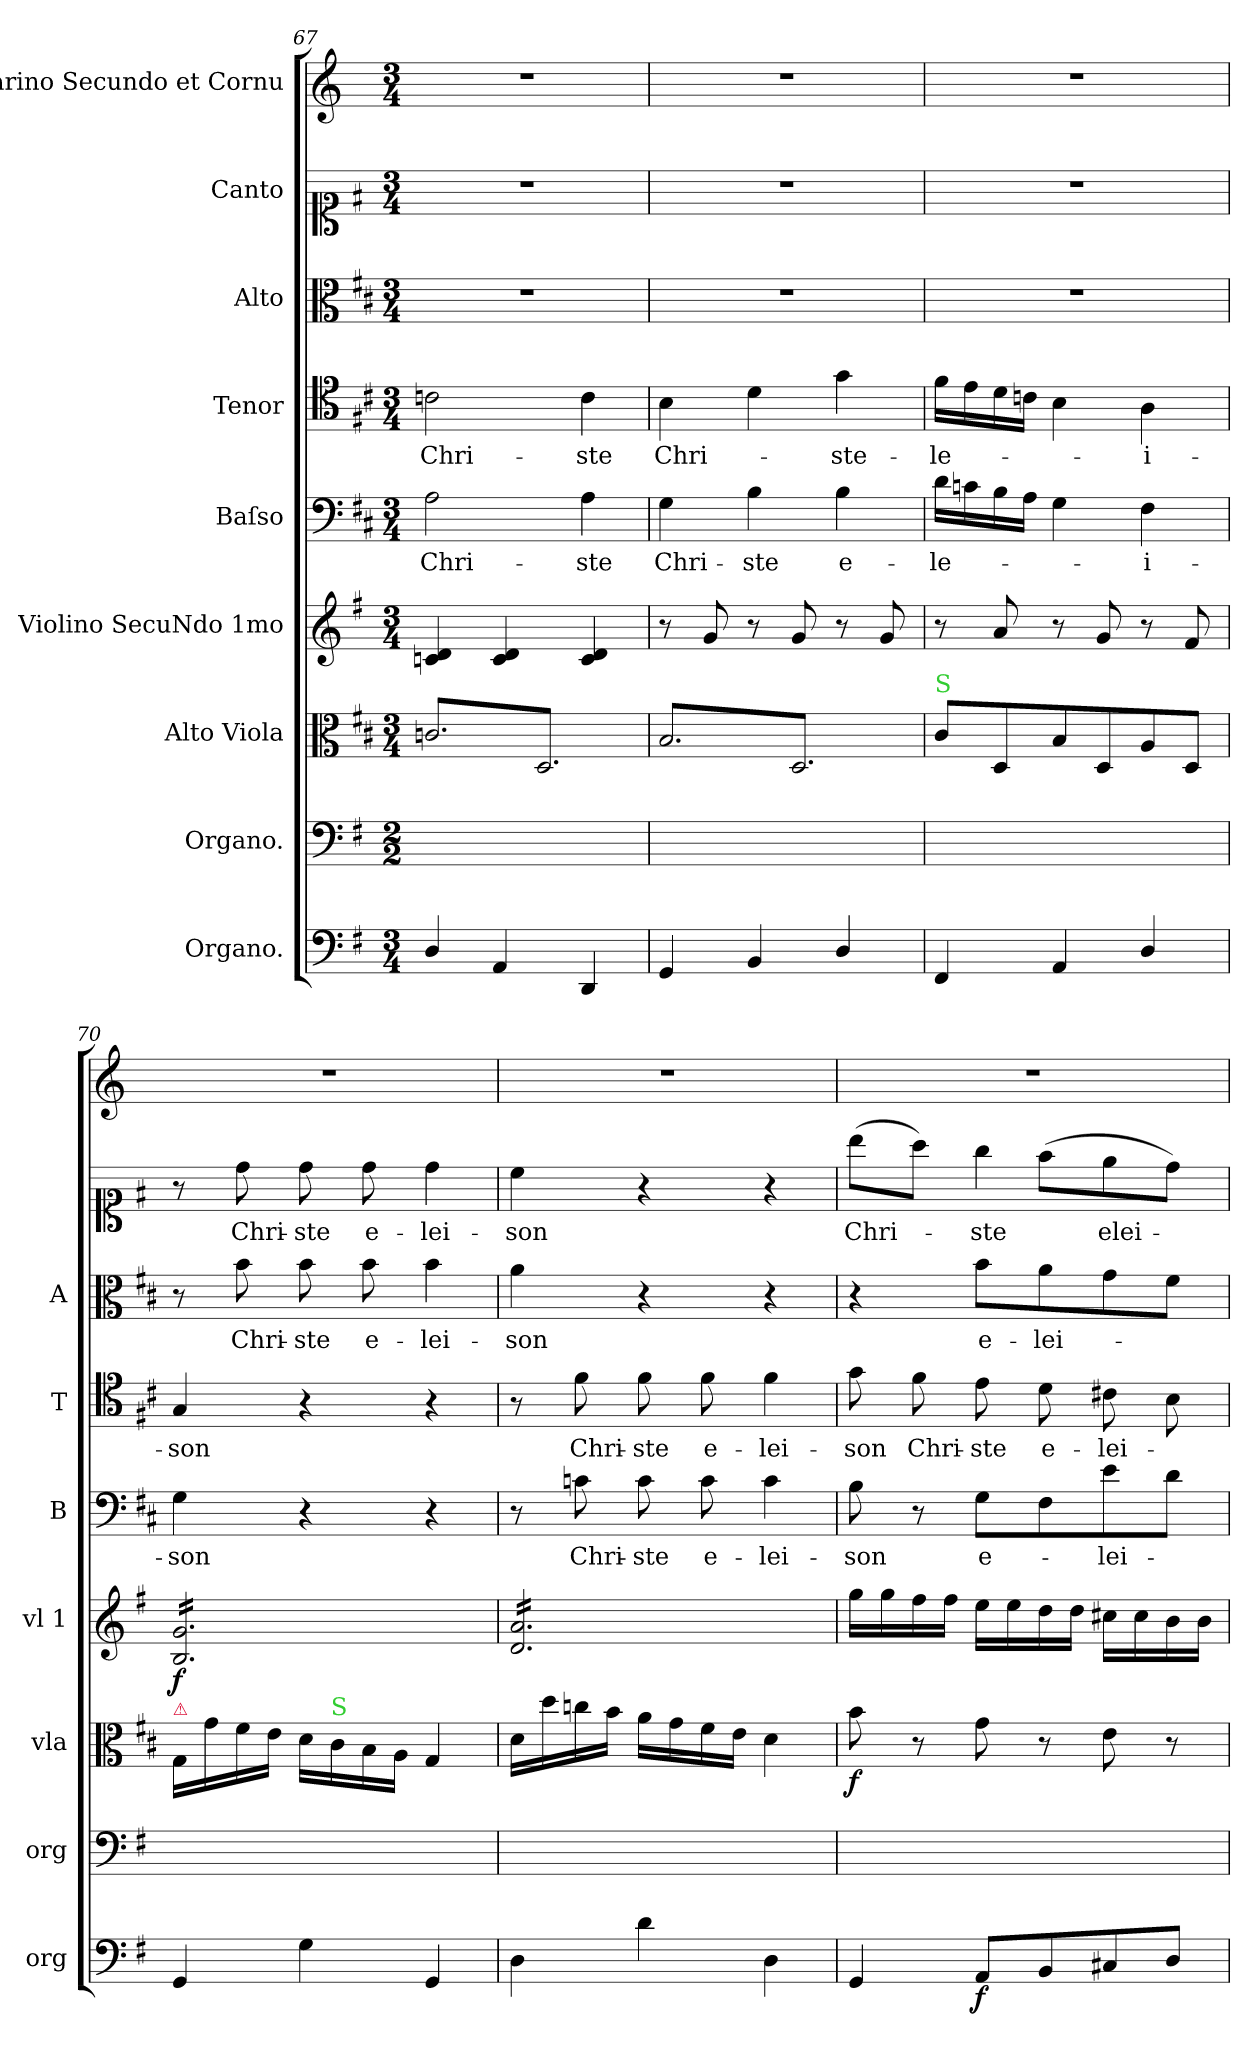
**kern	**dynam	**kern	**kern	**dynam	**kern	**dynam	**kern	**text	**kern	**text	**kern	**text	**kern	**text	**kern
*part9	*part9	*part8	*part7	*part7	*part6	*part6	*part5	*part5	*part4	*part4	*part3	*part3	*part2	*part2	*part1
*staff9	*staff9	*staff8	*staff7	*staff7	*staff6	*staff6	*staff5	*staff5	*staff4	*staff4	*staff3	*staff3	*staff2	*staff2	*staff1
*I"Organo.	*	*I"Organo.	*I"Alto Viola	*	*I"Violino SecuNdo 1mo	*	*I"Baſso	*	*I"Tenor	*	*I"Alto	*	*I"Canto	*	*I"Clarino Secundo et Cornu
*I'org	*	*I'org	*I'vla	*	*I'vl 1	*	*I'B	*	*I'T	*	*I'A	*	*	*	*
*clefF4	*	*clefF4	*clefC3	*	*clefG2	*	*clefF4	*	*clefC4	*	*clefC3	*	*clefC1	*	*clefG2
*	*	*	*	*	*	*	*	*	*	*	*	*	*	*	*ITrd6c10
*k[f#]	*	*k[f#]	*k[f#c#]	*	*k[f#]	*	*k[f#c#]	*	*k[f#c#]	*	*k[f#c#]	*	*k[f#]	*	*k[f#c#]
*M3/4	*	*M2/2	*M3/4	*	*M3/4	*	*M3/4	*	*M3/4	*	*M3/4	*	*M3/4	*	*M3/4
=67	=67	=67	=67	=67	=67	=67	=67	=67	=67	=67	=67	=67	=67	=67	=67
!	!	!	!	!	!	!	!	!LO:LY:i	!	!LO:LY:i	!	!	!	!	!
*	*	*	*tremolo	*	*	*	*	*	*	*	*	*	*	*	*
4D/	.	2.ryy	8cn/L	.	4cn/ 4d/	.	2A\	Chri-	2cn\	Chri-	2.r	.	2.r	.	2.r
.	.	.	8D/	.	.	.	.	.	.	.	.	.	.	.	.
4AA/	.	.	8cn/	.	4c/ 4d/	.	.	.	.	.	.	.	.	.	.
.	.	.	8D/	.	.	.	.	.	.	.	.	.	.	.	.
!	!	!	!	!	!	!	!	!LO:LY:i	!	!LO:LY:i	!	!	!	!	!
4DD/	.	.	8cn/	.	4c/ 4d/	.	4A\	-ste	4c\	-ste	.	.	.	.	.
.	.	.	8D/J	.	.	.	.	.	.	.	.	.	.	.	.
=68	=68	=68	=68	=68	=68	=68	=68	=68	=68	=68	=68	=68	=68	=68	=68
!	!	!	!	!	!	!	!	!LO:LY:i	!	!LO:LY:i	!	!	!	!	!
4GG/	.	2.ryy	8B/L	.	8r	.	4G\	Chri-	4B\	Chri-	2.r	.	2.r	.	2.r
.	.	.	8D/	.	8g/	.	.	.	.	.	.	.	.	.	.
!	!	!	!	!	!	!	!	!LO:LY:i	!	!	!	!	!	!	!
4BB/	.	.	8B/	.	8r	.	4B\	-ste	4d\	.	.	.	.	.	.
.	.	.	8D/	.	8g/	.	.	.	.	.	.	.	.	.	.
!	!	!	!	!	!	!	!	!	!	!LO:LY:i	!	!	!	!	!
4D/	.	.	8B/	.	8r	.	4B\	e-	4g\	-ste-	.	.	.	.	.
.	.	.	8D/J	.	8g/	.	.	.	.	.	.	.	.	.	.
*	*	*	*Xtremolo	*	*	*	*	*	*	*	*	*	*	*	*
=69	=69	=69	=69	=69	=69	=69	=69	=69	=69	=69	=69	=69	=69	=69	=69
!	!	!	!LO:TX:a:color=limegreen:t=S	!	!	!	!	!	!	!	!	!	!	!	!
4FF#/	.	2.ryy	8c#/L	.	8r	.	16d\LL	-le-	16f#\LL	-le-	2.r	.	2.r	.	2.r
.	.	.	.	.	.	.	16cn\	.	16e\	.	.	.	.	.	.
.	.	.	8D/	.	8a/	.	16B\	.	16d\	.	.	.	.	.	.
.	.	.	.	.	.	.	16A\JJ	.	16cn\JJ	.	.	.	.	.	.
4AA/	.	.	8B/	.	8r	.	4G\	.	4B\	.	.	.	.	.	.
.	.	.	8D/	.	8g/	.	.	.	.	.	.	.	.	.	.
4D/	.	.	8A/	.	8r	.	4F#\	-i-	4A\	-i-	.	.	.	.	.
.	.	.	8D/J	.	8f#/	.	.	.	.	.	.	.	.	.	.
=70	=70	=70	=70	=70	=70	=70	=70	=70	=70	=70	=70	=70	=70	=70	=70
!	!	!	!LO:TX:a:color=crimson:t=⚠	!	!	!	!	!	!	!	!	!	!	!	!
!	!	!	!	!	!	!LO:DY:b	!	!	!	!	!	!	!	!	!
*	*	*	*	*	*tremolo	*	*	*	*	*	*	*	*	*	*
4GG/	.	2.ryy	16G/LL	.	16B/ 16g/LL	f.	4G\	-son	4G/	-son	8r	.	8r	.	2.r
.	.	.	16g\	.	16B/ 16g/	.	.	.	.	.	.	.	.	.	.
.	.	.	16f#\	.	16B/ 16g/	.	.	.	.	.	8b\	Chri-	8dd\	Chri-	.
.	.	.	16e\JJ	.	16B/ 16g/	.	.	.	.	.	.	.	.	.	.
4G\	.	.	16d\LL	.	16B/ 16g/	.	4r	.	4r	.	8b\	-ste	8dd\	-ste	.
!	!	!	!LO:TX:a:color=limegreen:t=S	!	!	!	!	!	!	!	!	!	!	!	!
.	.	.	16c#\	.	16B/ 16g/	.	.	.	.	.	.	.	.	.	.
.	.	.	16B\	.	16B/ 16g/	.	.	.	.	.	8b\	e-	8dd\	e-	.
.	.	.	16A\JJ	.	16B/ 16g/	.	.	.	.	.	.	.	.	.	.
4GG/	.	.	4G/	.	16B/ 16g/	.	4r	.	4r	.	4b\	-lei-	4dd\	-lei-	.
.	.	.	.	.	16B/ 16g/	.	.	.	.	.	.	.	.	.	.
.	.	.	.	.	16B/ 16g/	.	.	.	.	.	.	.	.	.	.
.	.	.	.	.	16B/ 16g/JJ	.	.	.	.	.	.	.	.	.	.
=71	=71	=71	=71	=71	=71	=71	=71	=71	=71	=71	=71	=71	=71	=71	=71
4D\	.	2.ryy	16d\LL	.	16d/ 16a/LL	.	8r	.	8r	.	4a\	-son	4cc\	-son	2.r
.	.	.	16dd\	.	16d/ 16a/	.	.	.	.	.	.	.	.	.	.
.	.	.	16ccn\	.	16d/ 16a/	.	8cn\	Chri-	8f#\	Chri-	.	.	.	.	.
.	.	.	16b\JJ	.	16d/ 16a/	.	.	.	.	.	.	.	.	.	.
4d\	.	.	16a\LL	.	16d/ 16a/	.	8c\	-ste	8f#\	-ste	4r	.	4r	.	.
.	.	.	16g\	.	16d/ 16a/	.	.	.	.	.	.	.	.	.	.
.	.	.	16f#\	.	16d/ 16a/	.	8c\	e-	8f#\	e-	.	.	.	.	.
.	.	.	16e\JJ	.	16d/ 16a/	.	.	.	.	.	.	.	.	.	.
4D\	.	.	4d\	.	16d/ 16a/	.	4c\	-lei-	4f#\	-lei-	4r	.	4r	.	.
.	.	.	.	.	16d/ 16a/	.	.	.	.	.	.	.	.	.	.
.	.	.	.	.	16d/ 16a/	.	.	.	.	.	.	.	.	.	.
.	.	.	.	.	16d/ 16a/JJ	.	.	.	.	.	.	.	.	.	.
*	*	*	*	*	*Xtremolo	*	*	*	*	*	*	*	*	*	*
=72	=72	=72	=72	=72	=72	=72	=72	=72	=72	=72	=72	=72	=72	=72	=72
!	!	!	!	!LO:DY:b	!	!	!	!	!	!	!	!	!	!	!
4GG/	.	2.ryy	8b\	f	16gg\LL	.	8B\	-son	8g\	-son	4r	.	(8bb\L	Chri-	2.r
.	.	.	.	.	16gg\	.	.	.	.	.	.	.	.	.	.
!	!	!	!	!	!	!	!	!	!	!LO:LY:i	!	!	!	!	!
.	.	.	8r	.	16ff#\	.	8r	.	8f#\	Chri-	.	.	8aa\J)	.	.
.	.	.	.	.	16ff#\JJ	.	.	.	.	.	.	.	.	.	.
!	!LO:DY:b	!	!	!	!	!	!	!	!	!LO:LY:i	!	!	!LO:N:vis=4	!	!
8AA/L	f	.	8g\	.	16ee\LL	.	8G\L	-e-	8e\	-ste	8b\L	e-	8gg\	-ste	.
.	.	.	.	.	16ee\	.	.	.	.	.	.	.	.	.	.
!	!	!	!	!	!	!	!	!	!	!LO:LY:i	!	!	!	!	!
8BB/	.	.	8r	.	16dd\	.	8F#\	.	8d\	e-	8a\	-lei-	(8ff#\L	.	.
.	.	.	.	.	16dd\JJ	.	.	.	.	.	.	.	.	.	.
!	!	!	!	!	!	!	!	!	!	!LO:LY:i	!	!	!	!	!
8C#X/	.	.	8e\	.	16cc#X\LL	.	8e\	-lei-	8c#X\	-lei-	8g\	.	8ee\	elei-	.
.	.	.	.	.	16cc#\	.	.	.	.	.	.	.	.	.	.
8D/J	.	.	8r	.	16b\	.	8d\J	.	8B\	.	8f#\J	.	8dd\J)	.	.
.	.	.	.	.	16b\JJ	.	.	.	.	.	.	.	.	.	.
=	=	=	=	=	=	=	=	=	=	=	=	=	=	=	=
*-	*-	*-	*-	*-	*-	*-	*-	*-	*-	*-	*-	*-	*-	*-	*-
